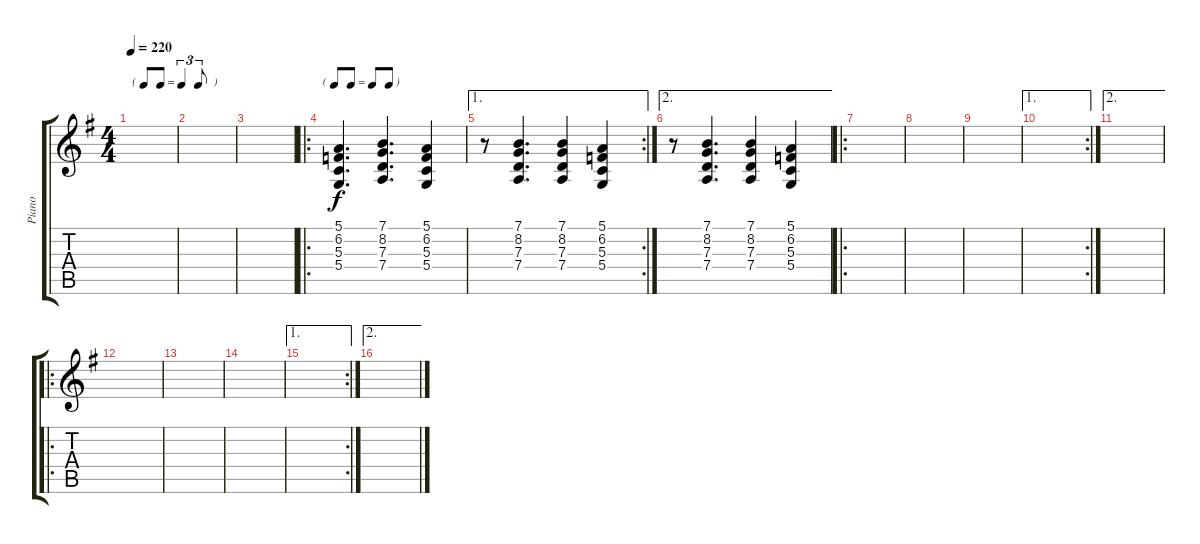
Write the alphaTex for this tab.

\track ("Piano" "Piano") {instrument brightacousticpiano}
\staff {score tabs}
\tuning (E4 B3 G3 D3 A2 E2) {hide}
\ts (4 4)
\tf triplet8th
\tempo 220
\clef g2
\ks g
|
|
|
\ro
\tf none
(5.1 6.2 5.3 5.4).4{d} (7.1 8.2 7.3 7.4).4{d} (5.1 6.2 5.3 5.4).4 |
\ae 1
\rc 2
r.8 (7.1 8.2 7.3 7.4).4{d} (7.1 8.2 7.3 7.4).4 (5.1 6.2 5.3 5.4).4 |
\ae 2
r.8 (7.1 8.2 7.3 7.4).4{d} (7.1 8.2 7.3 7.4).4 (5.1 6.2 5.3 5.4).4 |
\ro
|
|
|
\ae 1
\rc 2
|
\ae 2
|
\ro
|
|
|
\ae 1
\rc 2
|
\ae 2
